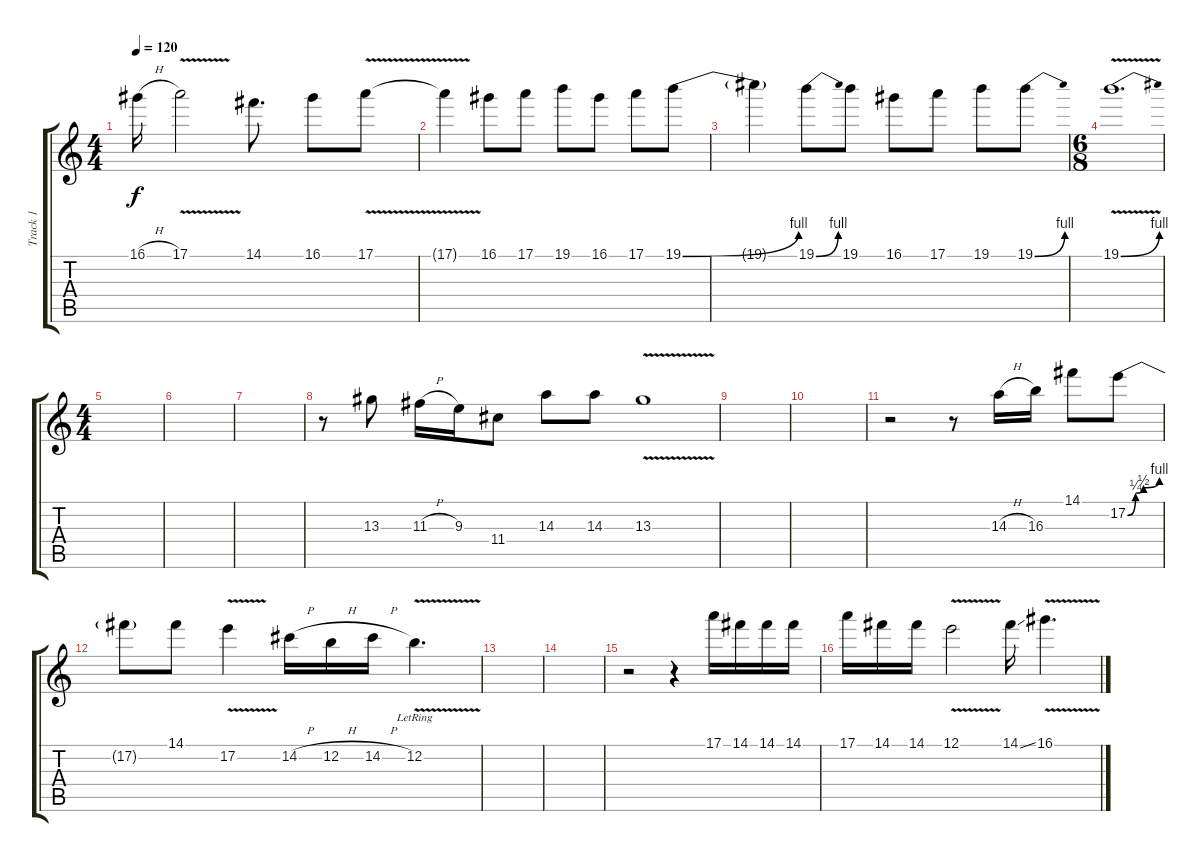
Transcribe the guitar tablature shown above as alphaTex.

\track ("Track 1" "Track 1") {instrument distortionguitar}
\staff {score tabs}
\tuning (E4 B3 G3 D3 A2 E2) {hide}
\ts (4 4)
\tempo 120
\clef g2
\ks c
16.1{h}.16{dy f} 17.1{v}.2 14.1.8{d} 16.1.8 17.1{v}.8 |
17.1{t}.4 16.1.8 17.1.8 19.1.8 16.1.8 17.1.8 19.1{be (bend 0 0 60 4)}.8 |
19.1{t}.4 19.1{be (bend 0 0 60 4)}.8 19.1.8 16.1.8 17.1.8 19.1.8 19.1{be (bend 0 0 60 4)}.8 |
\ts (6 8)
19.1{be (bend 0 0 60 4) v}.1{d} |
\ts (4 4)
|
|
|
r.8 13.3.8 11.3{h}.16 9.3.16 11.4.8 14.3.8 14.3.8 13.3{v}.1 |
|
|
r.2 r.8 14.3{h}.16 16.3.16 14.1.8 17.2{be (custom 0 0 15 1 30 2 60 4)}.8 |
17.2{t}.8 14.1.8 17.2{v}.4 14.2{h}.16 12.2{h}.16 14.2{h}.16 12.2{v lr}.4{d} |
|
|
r.2 r.4 17.1.16 14.1.16 14.1.16 14.1.16 |
17.1.16 14.1.16 14.1.16 12.1{v}.2 14.1{ss}.16 16.1{v}.4{d}
